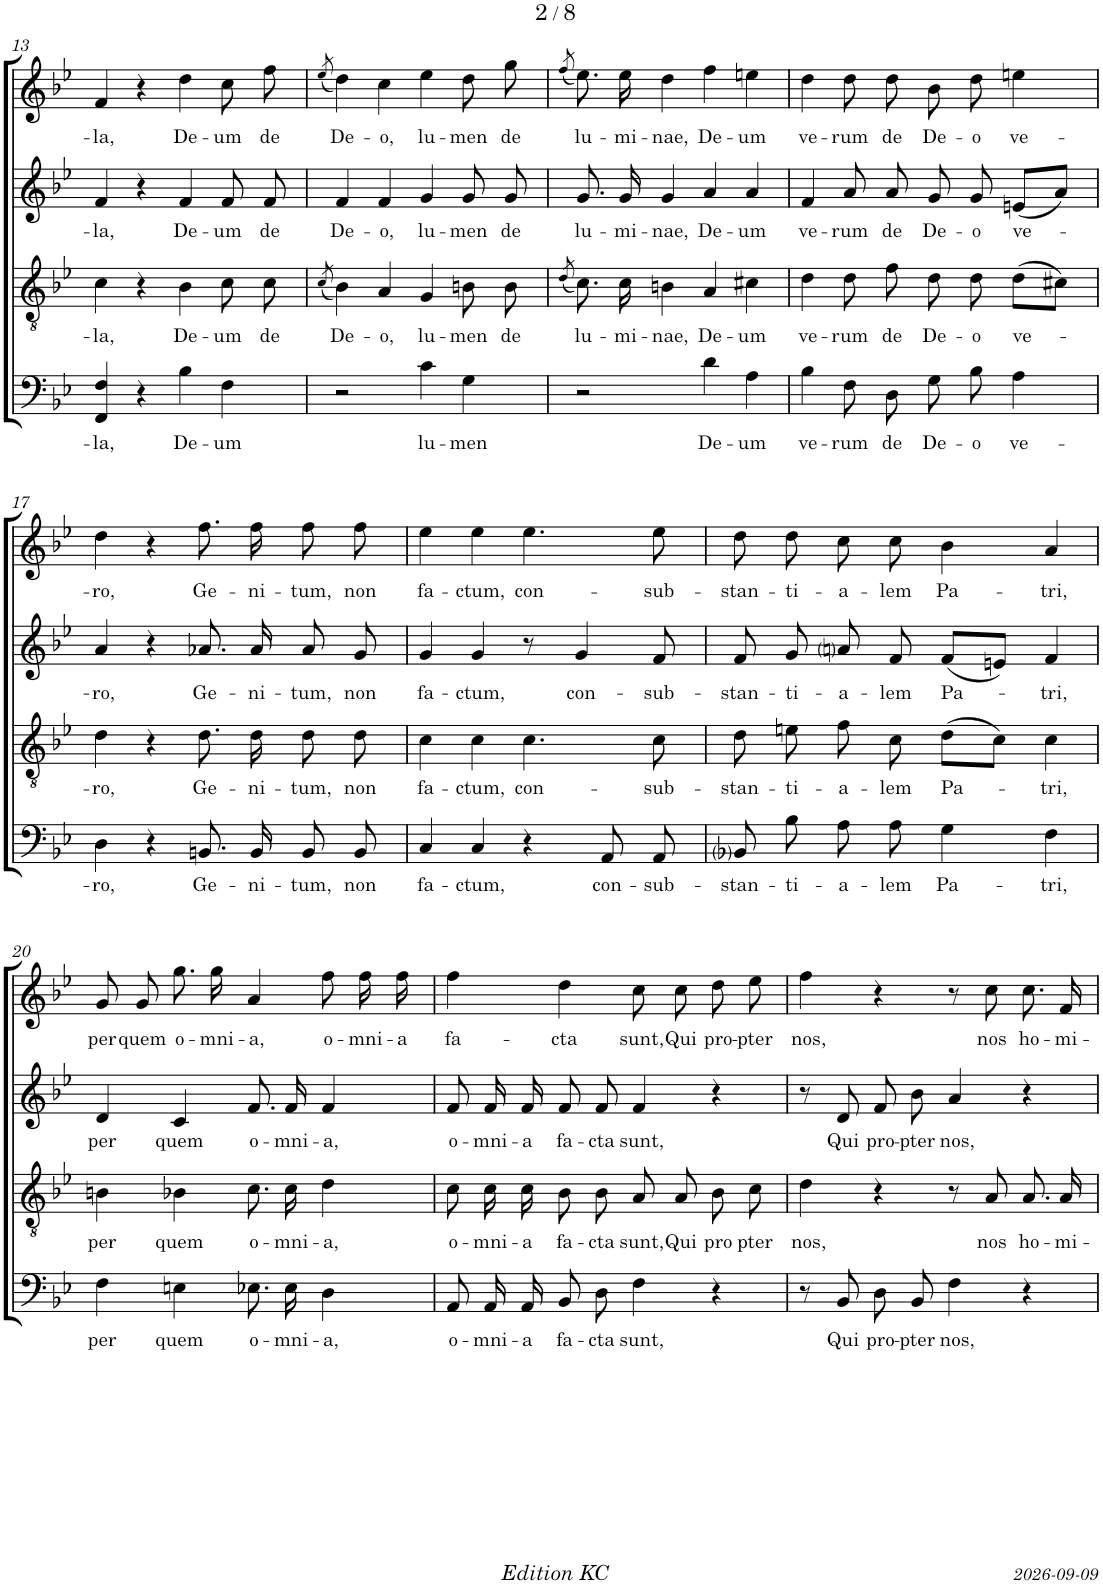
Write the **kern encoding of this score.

**kern	**text	**kern	**text	**kern	**text	**kern	**text
*part4	*part4	*part3	*part3	*part2	*part2	*part1	*part1
*staff4	*staff4	*staff3	*staff3	*staff2	*staff2	*staff1	*staff1
*I"Zeile 4	*	*I"Zeile 3	*	*I"Zeile 2	*	*I"Zeile 1	*
!!LO:PB:g=z
*clefF4	*	*clefGv2	*	*clefG2	*	*clefG2	*
*k[b-e-]	*	*k[b-e-]	*	*k[b-e-]	*	*k[b-e-]	*
*M4/4	*	*M4/4	*	*M4/4	*	*M4/4	*
*met(c)	*	*met(c)	*	*met(c)	*	*met(c)	*
=13	=13	=13	=13	=13	=13	=13	=13
!	!LO:LY:b	!	!LO:LY:b	!	!LO:LY:b	!	!LO:LY:b
4FF/ 4F/	-la,	4c\	-la,	4f/	-la,	4f/	-la,
4r	.	4r	.	4r	.	4r	.
!	!LO:LY:b	!	!LO:LY:b	!	!LO:LY:b	!	!LO:LY:b
4B-\	De-	4B-\	De-	4f/	De-	4dd\	De-
!	!LO:LY:b	!	!LO:LY:b	!	!LO:LY:b	!	!LO:LY:b
4F\	-um	8c\	-um	8f/	-um	8cc\L	-um
!	!	!	!LO:LY:b	!	!LO:LY:b	!	!LO:LY:b
.	.	8c\	de	8f/	de	8ff\J	de
=14	=14	=14	=14	=14	=14	=14	=14
.	.	(8qc/	.	.	.	(8qee-/	.
!	!	!	!LO:LY:b	!	!LO:LY:b	!	!LO:LY:b
2r	.	4B-\)	De-	4f/	De-	4dd\)	De-
!	!	!	!LO:LY:b	!	!LO:LY:b	!	!LO:LY:b
.	.	4A/	-o,	4f/	-o,	4cc\	-o,
!	!LO:LY:b	!	!LO:LY:b	!	!LO:LY:b	!	!LO:LY:b
4c\	lu-	4G/	lu-	4g/	lu-	4ee-\	lu-
!	!LO:LY:b	!	!LO:LY:b	!	!LO:LY:b	!	!LO:LY:b
4G\	-men	8Bn\	-men	8g/	-men	8dd\L	-men
!	!	!	!LO:LY:b	!	!LO:LY:b	!	!LO:LY:b
.	.	8B\	de	8g/	de	8gg\J	de
=15	=15	=15	=15	=15	=15	=15	=15
.	.	(8qd/	.	.	.	(8qff/	.
!	!	!	!LO:LY:b	!	!LO:LY:b	!	!LO:LY:b
2r	.	8.c\)	lu-	8.g/	lu-	8.ee-\L)	lu-
!	!	!	!LO:LY:b	!	!LO:LY:b	!	!LO:LY:b
.	.	16c\	-mi-	16g/	-mi-	16ee-\Jk	-mi-
!	!	!	!LO:LY:b	!	!LO:LY:b	!	!LO:LY:b
.	.	4Bn\	-nae,	4g/	-nae,	4dd\	-nae,
!	!LO:LY:b	!	!LO:LY:b	!	!LO:LY:b	!	!LO:LY:b
4d\	De-	4A/	De-	4a/	De-	4ff\	De-
!	!LO:LY:b	!	!LO:LY:b	!	!LO:LY:b	!	!LO:LY:b
4A\	-um	4c#X\	-um	4a/	-um	4een\	-um
=16	=16	=16	=16	=16	=16	=16	=16
!	!LO:LY:b	!	!LO:LY:b	!	!LO:LY:b	!	!LO:LY:b
4B-\	ve-	4d\	ve-	4f/	ve-	4dd\	ve-
!	!LO:LY:b	!	!LO:LY:b	!	!LO:LY:b	!	!LO:LY:b
8F\L	-rum	8d\	-rum	8a/	-rum	8dd\L	-rum
!	!LO:LY:b	!	!LO:LY:b	!	!LO:LY:b	!	!LO:LY:b
8D\J	de	8f\	de	8a/	de	8dd\J	de
!	!LO:LY:b	!	!LO:LY:b	!	!LO:LY:b	!	!LO:LY:b
8G\L	De-	8d\	De-	8g/	De-	8b-\L	De-
!	!LO:LY:b	!	!LO:LY:b	!	!LO:LY:b	!	!LO:LY:b
8B-\J	-o	8d\	-o	8g/	-o	8dd\J	-o
!	!LO:LY:b	!	!LO:LY:b	!	!LO:LY:b	!	!LO:LY:b
4A\	ve-	(8d\L	ve-	(8en/L	ve-	4een\	ve-
.	.	8c#X\J)	.	8a/J)	.	.	.
!!LO:LB:g=z
=17	=17	=17	=17	=17	=17	=17	=17
!	!LO:LY:b	!	!LO:LY:b	!	!LO:LY:b	!	!LO:LY:b
4D\	-ro,	4d\	-ro,	4a/	-ro,	4dd\	-ro,
4r	.	4r	.	4r	.	4r	.
!	!LO:LY:b	!	!LO:LY:b	!	!LO:LY:b	!	!LO:LY:b
8.BBn/L	Ge-	8.d\	Ge-	8.a-X/	Ge-	8.ff\L	Ge-
!	!LO:LY:b	!	!LO:LY:b	!	!LO:LY:b	!	!LO:LY:b
16BB/Jk	-ni-	16d\	-ni-	16a-/	-ni-	16ff\Jk	-ni-
!	!LO:LY:b	!	!LO:LY:b	!	!LO:LY:b	!	!LO:LY:b
8BB/L	-tum,	8d\	-tum,	8a-/	-tum,	8ff\L	-tum,
!	!LO:LY:b	!	!LO:LY:b	!	!LO:LY:b	!	!LO:LY:b
8BB/J	non	8d\	non	8g/	non	8ff\J	non
=18	=18	=18	=18	=18	=18	=18	=18
!	!LO:LY:b	!	!LO:LY:b	!	!LO:LY:b	!	!LO:LY:b
4C/	fa-	4c\	fa-	4g/	fa-	4ee-\	fa-
!	!LO:LY:b	!	!LO:LY:b	!	!LO:LY:b	!	!LO:LY:b
4C/	-ctum,	4c\	-ctum,	4g/	-ctum,	4ee-\	-ctum,
!	!	!	!LO:LY:b	!	!	!	!LO:LY:b
4r	.	4.c\	con-	8r	.	4.ee-\	con-
!	!	!	!	!	!LO:LY:b	!	!
.	.	.	.	4g/	con-	.	.
!	!LO:LY:b	!	!	!	!	!	!
8AA/L	con-	.	.	.	.	.	.
!	!LO:LY:b	!	!LO:LY:b	!	!LO:LY:b	!	!LO:LY:b
8AA/J	-sub-	8c\	-sub-	8f/	-sub-	8ee-\	-sub-
=19	=19	=19	=19	=19	=19	=19	=19
!	!LO:LY:b	!	!LO:LY:b	!	!LO:LY:b	!	!LO:LY:b
8BB-i\L	-stan-	8d\	-stan-	8f/	-stan-	8dd\L	-stan-
!	!LO:LY:b	!	!LO:LY:b	!	!LO:LY:b	!	!LO:LY:b
8B-\J	-ti-	8en\	-ti-	8g/	-ti-	8dd\J	-ti-
!	!LO:LY:b	!	!LO:LY:b	!	!LO:LY:b	!	!LO:LY:b
8A\L	-a-	8f\	-a-	8ani/	-a-	8cc\L	-a-
!	!LO:LY:b	!	!LO:LY:b	!	!LO:LY:b	!	!LO:LY:b
8A\J	-lem	8c\	-lem	8f/	-lem	8cc\J	-lem
!	!LO:LY:b	!	!LO:LY:b	!	!LO:LY:b	!	!LO:LY:b
4G\	Pa-	(8d\L	Pa-	(8f/L	Pa-	4b-\	Pa-
.	.	8c\J)	.	8en/J)	.	.	.
!	!LO:LY:b	!	!LO:LY:b	!	!LO:LY:b	!	!LO:LY:b
4F\	-tri,	4c\	-tri,	4f/	-tri,	4a/	-tri,
!!LO:LB:g=z
=20	=20	=20	=20	=20	=20	=20	=20
!	!LO:LY:b	!	!LO:LY:b	!	!LO:LY:b	!	!LO:LY:b
4F\	per	4Bn\	per	4d/	per	8g/L	per
!	!	!	!	!	!	!	!LO:LY:b
.	.	.	.	.	.	8g/J	quem
!	!LO:LY:b	!	!LO:LY:b	!	!LO:LY:b	!	!LO:LY:b
4En\	quem	4B-X\	quem	4c/	quem	8.gg\L	o-
!	!	!	!	!	!	!	!LO:LY:b
.	.	.	.	.	.	16gg\Jk	-mni-
!	!LO:LY:b	!	!LO:LY:b	!	!LO:LY:b	!	!LO:LY:b
8.E-X\L	o-	8.c\	o-	8.f/	o-	4a/	-a,
!	!LO:LY:b	!	!LO:LY:b	!	!LO:LY:b	!	!
16E-\Jk	-mni-	16c\	-mni-	16f/	-mni-	.	.
!	!LO:LY:b	!	!LO:LY:b	!	!LO:LY:b	!	!LO:LY:b
4D\	-a,	4d\	-a,	4f/	-a,	8ff\L	o-
!	!	!	!	!	!	!	!LO:LY:b
.	.	.	.	.	.	16ff\L	-mni-
!	!	!	!	!	!	!	!LO:LY:b
.	.	.	.	.	.	16ff\JJ	-a
=21	=21	=21	=21	=21	=21	=21	=21
!	!LO:LY:b	!	!LO:LY:b	!	!LO:LY:b	!	!LO:LY:b
8AA/L	o-	8c\	o-	8f/	o-	4ff\	fa-
!	!LO:LY:b	!	!LO:LY:b	!	!LO:LY:b	!	!
16AA/L	-mni-	16c\	-mni-	16f/	-mni-	.	.
!	!LO:LY:b	!	!LO:LY:b	!	!LO:LY:b	!	!
16AA/JJ	-a	16c\	-a	16f/	-a	.	.
!	!LO:LY:b	!	!LO:LY:b	!	!LO:LY:b	!	!LO:LY:b
8BB-/L	fa-	8B-\	fa-	8f/	fa-	4dd\	-cta
!	!LO:LY:b	!	!LO:LY:b	!	!LO:LY:b	!	!
8D/J	-cta	8B-\	-cta	8f/	-cta	.	.
!	!LO:LY:b	!	!LO:LY:b	!	!LO:LY:b	!	!LO:LY:b
4F\	sunt,	8A/	sunt,	4f/	sunt,	8cc\L	sunt,
!	!	!	!LO:LY:b	!	!	!	!LO:LY:b
.	.	8A/	Qui	.	.	8cc\J	Qui
!	!	!	!LO:LY:b	!	!	!	!LO:LY:b
4r	.	8B-\	pro	4r	.	8dd\L	pro-
!	!	!	!LO:LY:b	!	!	!	!LO:LY:b
.	.	8c\	-pter	.	.	8ee-\J	-pter
=22	=22	=22	=22	=22	=22	=22	=22
!	!	!	!LO:LY:b	!	!	!	!LO:LY:b
8r	.	4d\	nos,	8r	.	4ff\	nos,
!	!LO:LY:b	!	!	!	!LO:LY:b	!	!
8BB-/	Qui	.	.	8d/	Qui	.	.
!	!LO:LY:b	!	!	!	!LO:LY:b	!	!
8D/L	pro-	4r	.	8f/	pro-	4r	.
!	!LO:LY:b	!	!	!	!LO:LY:b	!	!
8BB-/J	-pter	.	.	8b-\	-pter	.	.
!	!LO:LY:b	!	!	!	!LO:LY:b	!	!
4F\	nos,	8r	.	4a/	nos,	8r	.
!	!	!	!LO:LY:b	!	!	!	!LO:LY:b
.	.	8A/	nos	.	.	8cc\	nos
!	!	!	!LO:LY:b	!	!	!	!LO:LY:b
4r	.	8.A/	ho-	4r	.	8.cc/L	ho-
!	!	!	!LO:LY:b	!	!	!	!LO:LY:b
.	.	16A/	-mi-	.	.	16f/Jk	-mi-
=	=	=	=	=	=	=	=
*-	*-	*-	*-	*-	*-	*-	*-
